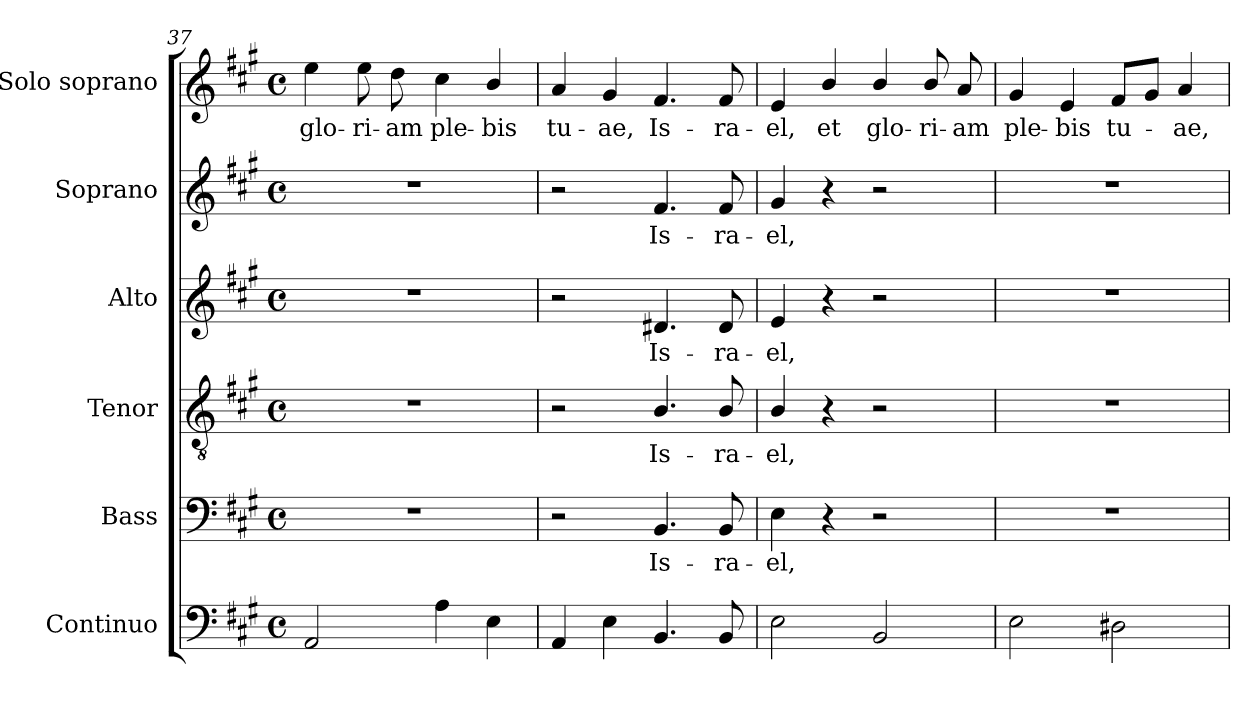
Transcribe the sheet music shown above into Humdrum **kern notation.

**kern	**kern	**text	**kern	**text	**kern	**text	**kern	**text	**kern	**text
*part6	*part5	*part5	*part4	*part4	*part3	*part3	*part2	*part2	*part1	*part1
*staff6	*staff5	*staff5	*staff4	*staff4	*staff3	*staff3	*staff2	*staff2	*staff1	*staff1
*I"Continuo	*I"Bass	*	*I"Tenor	*	*I"Alto	*	*I"Soprano	*	*I"Solo soprano	*
*I'Cont.	*I'B.	*	*I'T.	*	*I'A.	*	*I'S.	*	*I'S.	*
!!LO:LB:g=z
*clefF4	*clefF4	*	*clefGv2	*	*clefG2	*	*clefG2	*	*clefG2	*
*	*	*	*ITrd7c12	*	*	*	*	*	*	*
*k[f#c#g#]	*k[f#c#g#]	*	*k[f#c#g#]	*	*k[f#c#g#]	*	*k[f#c#g#]	*	*k[f#c#g#]	*
*A:	*A:	*	*A:	*	*A:	*	*A:	*	*A:	*
*M4/4	*M4/4	*	*M4/4	*	*M4/4	*	*M4/4	*	*M4/4	*
*met(c)	*met(c)	*	*met(c)	*	*met(c)	*	*met(c)	*	*met(c)	*
=37	=37	=37	=37	=37	=37	=37	=37	=37	=37	=37
!	!	!	!	!	!	!	!	!	!	!LO:LY:b:color=#000000
2AAi/	1r	.	1r	.	1r	.	1r	.	4eei\	glo-
!	!	!	!	!	!	!	!	!	!	!LO:LY:b:color=#000000
.	.	.	.	.	.	.	.	.	8eei\	-ri-
!	!	!	!	!	!	!	!	!	!	!LO:LY:b:color=#000000
.	.	.	.	.	.	.	.	.	8ddi\	-am
!	!	!	!	!	!	!	!	!	!	!LO:LY:b:color=#000000
4Ai\	.	.	.	.	.	.	.	.	4cc#i\	ple-
!	!	!	!	!	!	!	!	!	!	!LO:LY:b:color=#000000
4Ei\	.	.	.	.	.	.	.	.	4bi/	-bis
=38	=38	=38	=38	=38	=38	=38	=38	=38	=38	=38
!	!	!	!	!	!	!	!	!	!	!LO:LY:b:color=#000000
4AAi/	2r	.	2r	.	2r	.	2r	.	4ai/	tu-
!	!	!	!	!	!	!	!	!	!	!LO:LY:b:color=#000000
4Ei\	.	.	.	.	.	.	.	.	4g#i/	-ae,
!	!	!LO:LY:b:color=#000000	!	!	!	!	!	!	!	!
!	!	!	!	!LO:LY:b:color=#000000	!	!	!	!	!	!
!	!	!	!	!	!	!LO:LY:b:color=#000000	!	!	!	!
!	!	!	!	!	!	!	!	!LO:LY:b:color=#000000	!	!
!	!	!	!	!	!	!	!	!	!	!LO:LY:b:color=#000000
4.BBi/	4.BBi/	Is-	4.BBi/	Is-	4.d#Xi/	Is-	4.f#i/	Is-	4.f#i/	Is-
!	!	!LO:LY:b:color=#000000	!	!	!	!	!	!	!	!
!	!	!	!	!LO:LY:b:color=#000000	!	!	!	!	!	!
!	!	!	!	!	!	!LO:LY:b:color=#000000	!	!	!	!
!	!	!	!	!	!	!	!	!LO:LY:b:color=#000000	!	!
!	!	!	!	!	!	!	!	!	!	!LO:LY:b:color=#000000
8BBi/	8BBi/	-ra-	8BBi/	-ra-	8d#i/	-ra-	8f#i/	-ra-	8f#i/	-ra-
=39	=39	=39	=39	=39	=39	=39	=39	=39	=39	=39
!	!	!LO:LY:b:color=#000000	!	!	!	!	!	!	!	!
!	!	!	!	!LO:LY:b:color=#000000	!	!	!	!	!	!
!	!	!	!	!	!	!LO:LY:b:color=#000000	!	!	!	!
!	!	!	!	!	!	!	!	!LO:LY:b:color=#000000	!	!
!	!	!	!	!	!	!	!	!	!	!LO:LY:b:color=#000000
2Ei\	4Ei\	-el,	4BBi/	-el,	4ei/	-el,	4g#i/	-el,	4ei/	-el,
!	!	!	!	!	!	!	!	!	!	!LO:LY:b:color=#000000
.	4r	.	4r	.	4r	.	4r	.	4bi/	et
!	!	!	!	!	!	!	!	!	!	!LO:LY:b:color=#000000
2BBi/	2r	.	2r	.	2r	.	2r	.	4bi/	glo-
!	!	!	!	!	!	!	!	!	!	!LO:LY:b:color=#000000
.	.	.	.	.	.	.	.	.	8bi/	-ri-
!	!	!	!	!	!	!	!	!	!	!LO:LY:b:color=#000000
.	.	.	.	.	.	.	.	.	8ai/	-am
=40	=40	=40	=40	=40	=40	=40	=40	=40	=40	=40
!	!	!	!	!	!	!	!	!	!	!LO:LY:b:color=#000000
2Ei\	1r	.	1r	.	1r	.	1r	.	4g#i/	ple-
!	!	!	!	!	!	!	!	!	!	!LO:LY:b:color=#000000
.	.	.	.	.	.	.	.	.	4ei/	-bis
!	!	!	!	!	!	!	!	!	!	!LO:LY:b:color=#000000
2D#Xi\	.	.	.	.	.	.	.	.	8f#i/L	tu-
.	.	.	.	.	.	.	.	.	8g#i/J	.
!	!	!	!	!	!	!	!	!	!	!LO:LY:b:color=#000000
.	.	.	.	.	.	.	.	.	4ai/	-ae,
=	=	=	=	=	=	=	=	=	=	=
*-	*-	*-	*-	*-	*-	*-	*-	*-	*-	*-
